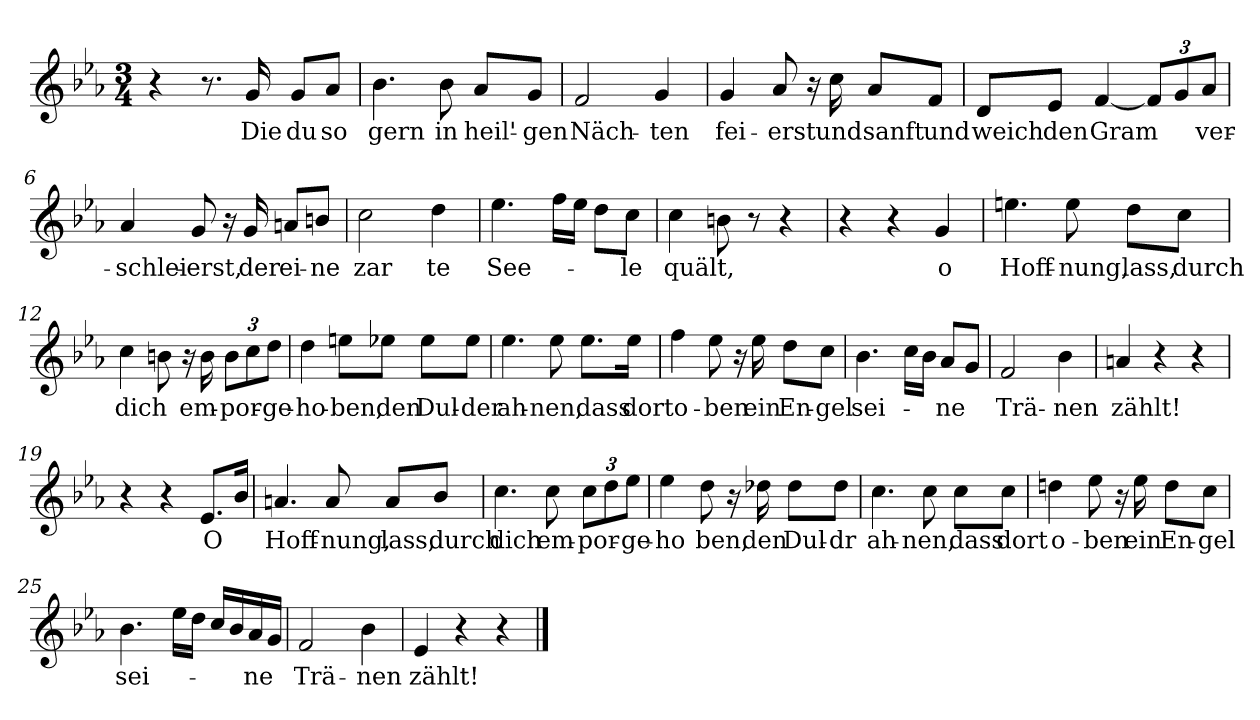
**kern	**text
*part1	*part1
*staff1	*staff1
*clefG2	*
*k[b-e-a-]	*
*M3/4	*
=1	=1
4r	.
8.r	.
!	!LO:LY:b
16g/	Die
!	!LO:LY:b
8g/L	du
!	!LO:LY:b
8a-/J	so
=2	=2
!	!LO:LY:b
4.b-\	gern
!	!LO:LY:b
8b-\	in
!	!LO:LY:b
8a-/L	heil'-
!	!LO:LY:b
8g/J	-gen
=3	=3
!	!LO:LY:b
2f/	Näch-
!	!LO:LY:b
4g/	-ten
=4	=4
!	!LO:LY:b
4g/	fei-
!	!LO:LY:b
8a-/	-erst
16r	.
!	!LO:LY:b
16cc\	und
!	!LO:LY:b
8a-/L	sanft
!	!LO:LY:b
8f/J	und
=5	=5
!	!LO:LY:b
8d/L	weich
!	!LO:LY:b
8e-/J	den
!	!LO:LY:b
[4f/	Gram
12f/L]	.
12g/	.
!	!LO:LY:b
12a-/J	ver-
=6	=6
!	!LO:LY:b
4a-/	-schlei-
!	!LO:LY:b
8g/	-erst,
16r	.
!	!LO:LY:b
16g/	der
!	!LO:LY:b
8an/L	ei-
!	!LO:LY:b
8bn/J	-ne
!!LO:LB:g=z
=7	=7
!	!LO:LY:b
2cc\	zar
!	!LO:LY:b
4dd\	-te
=8	=8
!	!LO:LY:b
4.ee-\	See-
16ff\LL	.
16ee-\JJ	.
8dd\L	.
!	!LO:LY:b
8cc\J	-le
=9	=9
!	!LO:LY:b
4cc\	quält,
8bn\	.
8r	.
4r	.
=10	=10
4r	.
4r	.
!	!LO:LY:b
4g/	o
=11	=11
!	!LO:LY:b
4.een\	Hoff-
!	!LO:LY:b
8ee\	-nung,
!	!LO:LY:b
8dd\L	lass,
!	!LO:LY:b
8cc\J	durch
=12	=12
!	!LO:LY:b
4cc\	dich
8bn\	.
16r	.
!	!LO:LY:b
16b\	em-
!	!LO:LY:b
12b\L	-por-
12cc\	.
!	!LO:LY:b
12dd\J	-ge-
=13	=13
!	!LO:LY:b
4dd\	-ho-
!	!LO:LY:b
8een\L	-ben,
!	!LO:LY:b
8ee-X\J	den
!	!LO:LY:b
8ee-\L	Dul-
!	!LO:LY:b
8ee-\J	-der
!!LO:LB:g=z
=14	=14
!	!LO:LY:b
4.ee-\	ah-
!	!LO:LY:b
8ee-\	-nen,
!	!LO:LY:b
8.ee-\L	dass
!	!LO:LY:b
16ee-\Jk	dort
=15	=15
!	!LO:LY:b
4ff\	o-
!	!LO:LY:b
8ee-\	-ben
16r	.
!	!LO:LY:b
16ee-\	ein
!	!LO:LY:b
8dd\L	En-
!	!LO:LY:b
8cc\J	-gel
=16	=16
!	!LO:LY:b
4.b-\	sei-
16cc\LL	.
16b-\JJ	.
!	!LO:LY:b
8a-/L	-ne
8g/J	.
=17	=17
!	!LO:LY:b
2f/	Trä-
!	!LO:LY:b
4b-\	-nen
=18	=18
!	!LO:LY:b
4an/	zählt!
4r	.
4r	.
=19	=19
4r	.
4r	.
!	!LO:LY:b
8.e-/L	O
16b-/Jk	.
=20	=20
!	!LO:LY:b
4.an/	Hoff-
!	!LO:LY:b
8a/	-nung,
!	!LO:LY:b
8a/L	lass,
!	!LO:LY:b
8b-/J	durch
!!LO:LB:g=z
=21	=21
!	!LO:LY:b
4.cc\	dich
!	!LO:LY:b
8cc\	em-
!	!LO:LY:b
12cc\L	-por-
12dd\	.
!	!LO:LY:b
12ee-\J	-ge-
=22	=22
!	!LO:LY:b
4ee-\	-ho
!	!LO:LY:b
8dd\	-ben,
16r	.
!	!LO:LY:b
16dd-X\	den
!	!LO:LY:b
8dd-\L	Dul-
!	!LO:LY:b
8dd-\J	-dr
=23	=23
!	!LO:LY:b
4.cc\	ah-
!	!LO:LY:b
8cc\	-nen,
!	!LO:LY:b
8cc\L	dass
!	!LO:LY:b
8cc\J	dort
=24	=24
!	!LO:LY:b
4ddn\	o-
!	!LO:LY:b
8ee-\	-ben
16r	.
!	!LO:LY:b
16ee-\	ein
!	!LO:LY:b
8dd\L	En-
!	!LO:LY:b
8cc\J	-gel
=25	=25
!	!LO:LY:b
4.b-\	sei-
16ee-\LL	.
16dd\JJ	.
16cc/LL	.
16b-/	.
!	!LO:LY:b
16a-/	-ne
16g/JJ	.
=26	=26
!	!LO:LY:b
2f/	Trä-
!	!LO:LY:b
4b-\	-nen
=27	=27
!	!LO:LY:b
4e-/	zählt!
4r	.
4r	.
==	==
*-	*-
